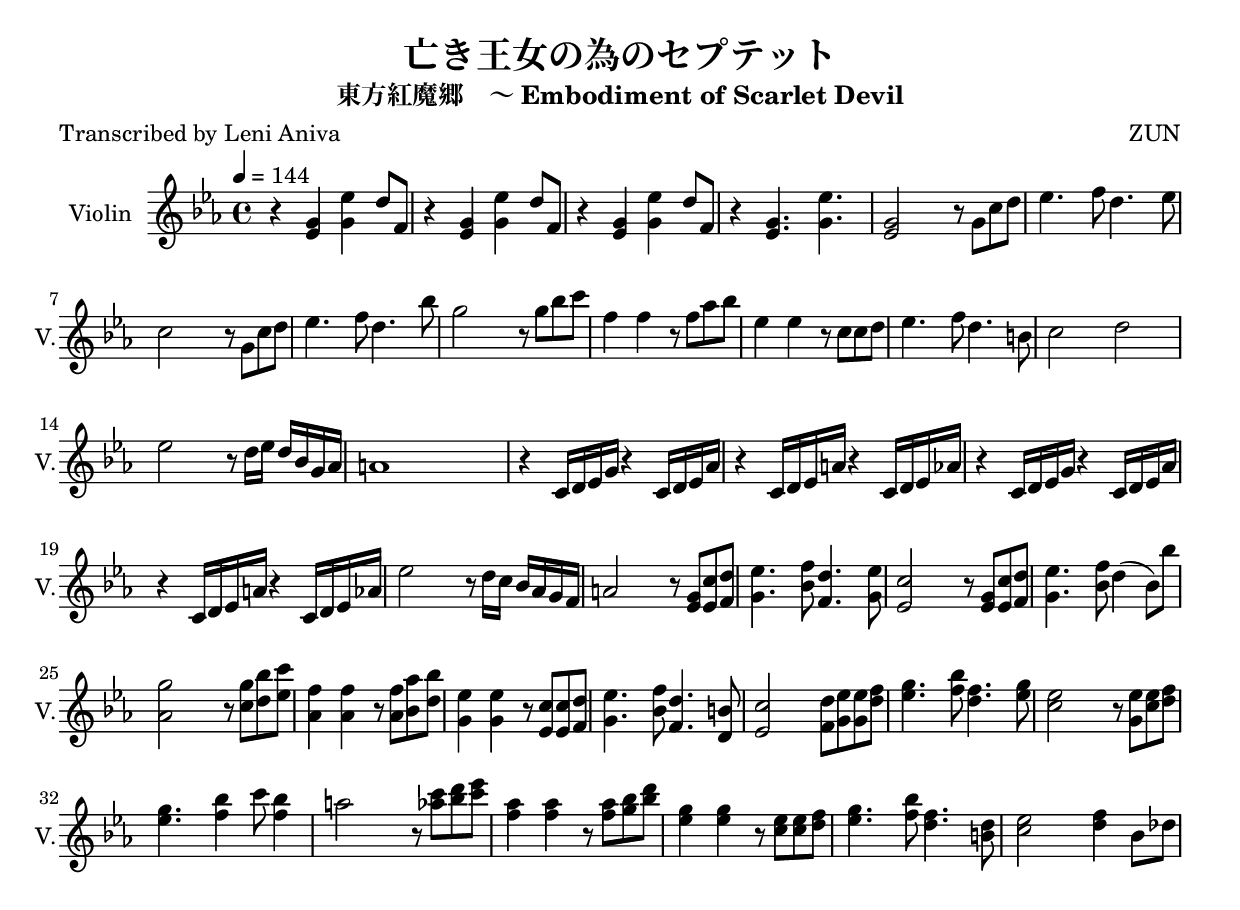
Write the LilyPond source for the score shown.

\version "2.24.0"
\language "english"
\header {
	title = "亡き王女の為のセプテット"
	subtitle = "東方紅魔郷　～ Embodiment of Scarlet Devil"
	composer = "ZUN"
	poet = "Transcribed by Leni Aniva"
}
violin = \new Staff \with {
	instrumentName = "Violin"
	shortInstrumentName = "V."
	midiInstrument = "violin"
}
\fixed c'' {
	\tempo 4 = 144
	\time 4/4
	\key c \minor

	r4 <ef, g,> <g, ef> d8 f, | r4 <ef, g,> <g, ef> d8 f, |
	r4 <ef, g,> <g, ef> d8 f, | r4 <ef, g,>4. <g, ef>4. |
	<ef, g,>2    r8 g, c d | ef4. f8 d4. ef8 |
	c2           r8 g, c d | ef4. f8 d4. bf8 |
	g2          r8 g bf c' | f4 4 r8 f af bf |
	ef4 4       r8 c c d   | ef4. f8 d4. b,8 |

	c2       d | ef r8 d16 ef d bf, g, af, |
	a,1        | r4 c,16 d, ef, g, r4 c,16 d, ef, af, |
	r4 c,16 d, ef, a, r4 c,16 d, ef, af, | r4 c,16 d, ef, g, r4 c,16 d, ef, af, |
	r4 c,16 d, ef, a, r4 c,16 d, ef, af, | ef2 r8 d16 c bf, af, g, f, |

	a,2      r8 <ef, g,> <ef, c> <f, d> | <g, ef>4. <bf, f>8  <f, d>4. <g, ef>8 |
	<ef, c>2 r8 <ef, g,> <ef, c> <f, d> | <g, ef>4. <bf, f>8    d4( bf,8) bf8   |
	<af, g>2 r8 <c   g > <d  bf> <ef c'>| <af, f>4 4 r8 <af, f> <bf, af> <d bf> |
	<g, ef>4 4 r8 <ef, c>8 8     <f, d> | <g, ef>4. <bf, f>8 <f, d>4. <d, b,>8  |
	<ef, c>2 <f, d>8 <g, ef>8 8  <d  f> | <ef  g>4. <f  bf>8 <d  f>4. <ef g >8  |
	<c  ef>2 r8 <g,  ef>8 <c ef> <d  f> | <ef  g>4. <f  bf>4 c'8 <f bf>4        |
	a2     r8 <af c'>8 <bf d'> <c' ef'> | <f af>4 4 r8 <f af>8 <g bf> <bf d'>   |
	<ef g>4 4 r8 <c ef>8 8 <d f>        | <ef  g>4. <f bf>8 <d f>4. <b, d>8     |
	<c ef>2        <d f>4       bf,8 df |
}
\score {
	\violin
	\layout {
		\context {
			\Score
			proportionalNotationDuration = #(ly:make-moment 1/4)
			\override SpacingSpanner.uniform-stretching = ##t
			\override SpacingSpanner.strict-grace-spacing = ##t
		}
	}
}
\score {
	\unfoldRepeats {
		\violin
	}
	\midi {  }
}
